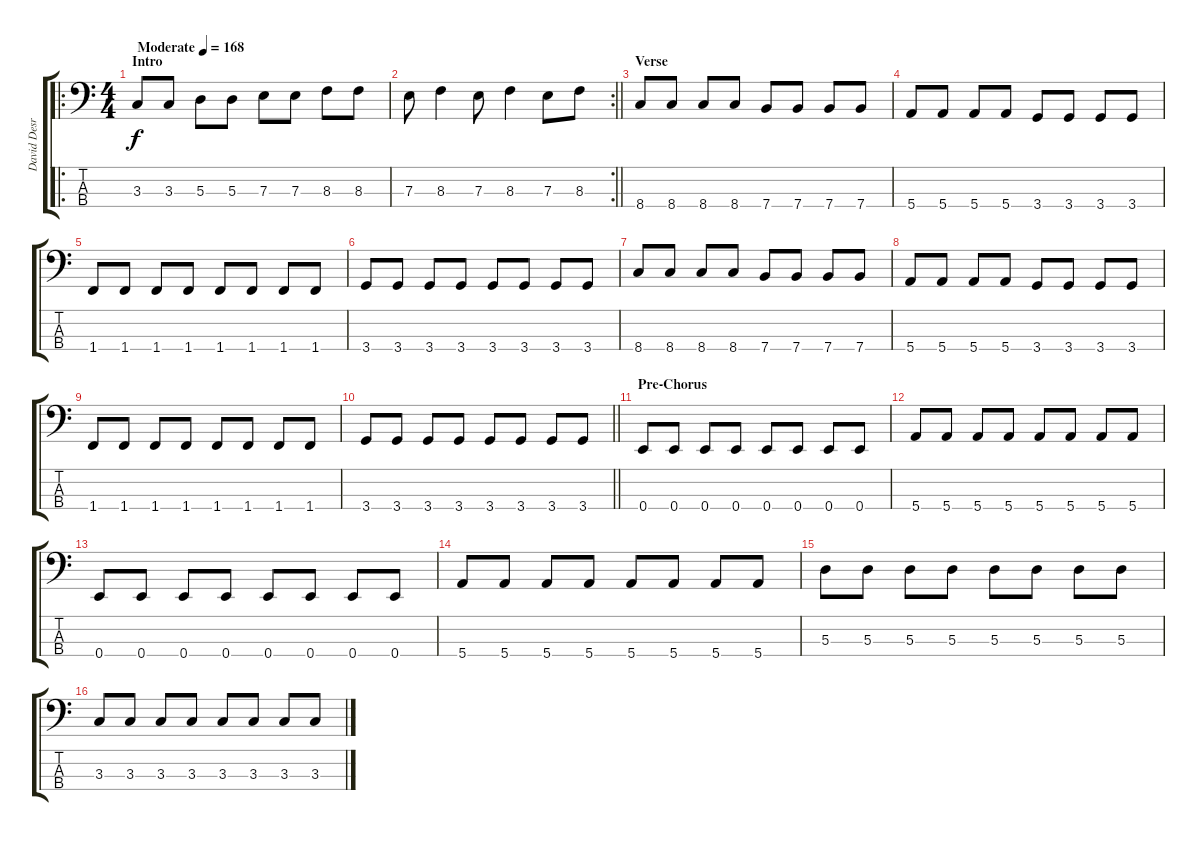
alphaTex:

\track ("David Desrosier" "David Desr") {instrument electricbassfinger}
\staff {score tabs}
\tuning (G2 D2 A1 E1) {hide}
\ro
\ts (4 4)
\section ("" "Intro")
\tempo (168 "Moderate")
\clef f4
\ks c
3.3.8{dy f instrument electricbassfinger} 3.3.8 5.3.8 5.3.8 7.3.8 7.3.8 8.3.8 8.3.8 |
\rc 2
\barLineRight lightlight
7.3.8 8.3.4 7.3.8 8.3.4 7.3.8 8.3.8 |
\section ("" "Verse")
8.4.8 8.4.8 8.4.8 8.4.8 7.4.8 7.4.8 7.4.8 7.4.8 |
5.4.8 5.4.8 5.4.8 5.4.8 3.4.8 3.4.8 3.4.8 3.4.8 |
1.4.8 1.4.8 1.4.8 1.4.8 1.4.8 1.4.8 1.4.8 1.4.8 |
3.4.8 3.4.8 3.4.8 3.4.8 3.4.8 3.4.8 3.4.8 3.4.8 |
8.4.8 8.4.8 8.4.8 8.4.8 7.4.8 7.4.8 7.4.8 7.4.8 |
5.4.8 5.4.8 5.4.8 5.4.8 3.4.8 3.4.8 3.4.8 3.4.8 |
1.4.8 1.4.8 1.4.8 1.4.8 1.4.8 1.4.8 1.4.8 1.4.8 |
\barLineRight lightlight
3.4.8 3.4.8 3.4.8 3.4.8 3.4.8 3.4.8 3.4.8 3.4.8 |
\section ("" "Pre-Chorus")
0.4.8 0.4.8 0.4.8 0.4.8 0.4.8 0.4.8 0.4.8 0.4.8 |
5.4.8 5.4.8 5.4.8 5.4.8 5.4.8 5.4.8 5.4.8 5.4.8 |
0.4.8 0.4.8 0.4.8 0.4.8 0.4.8 0.4.8 0.4.8 0.4.8 |
5.4.8 5.4.8 5.4.8 5.4.8 5.4.8 5.4.8 5.4.8 5.4.8 |
5.3.8 5.3.8 5.3.8 5.3.8 5.3.8 5.3.8 5.3.8 5.3.8 |
3.3.8 3.3.8 3.3.8 3.3.8 3.3.8 3.3.8 3.3.8 3.3.8
